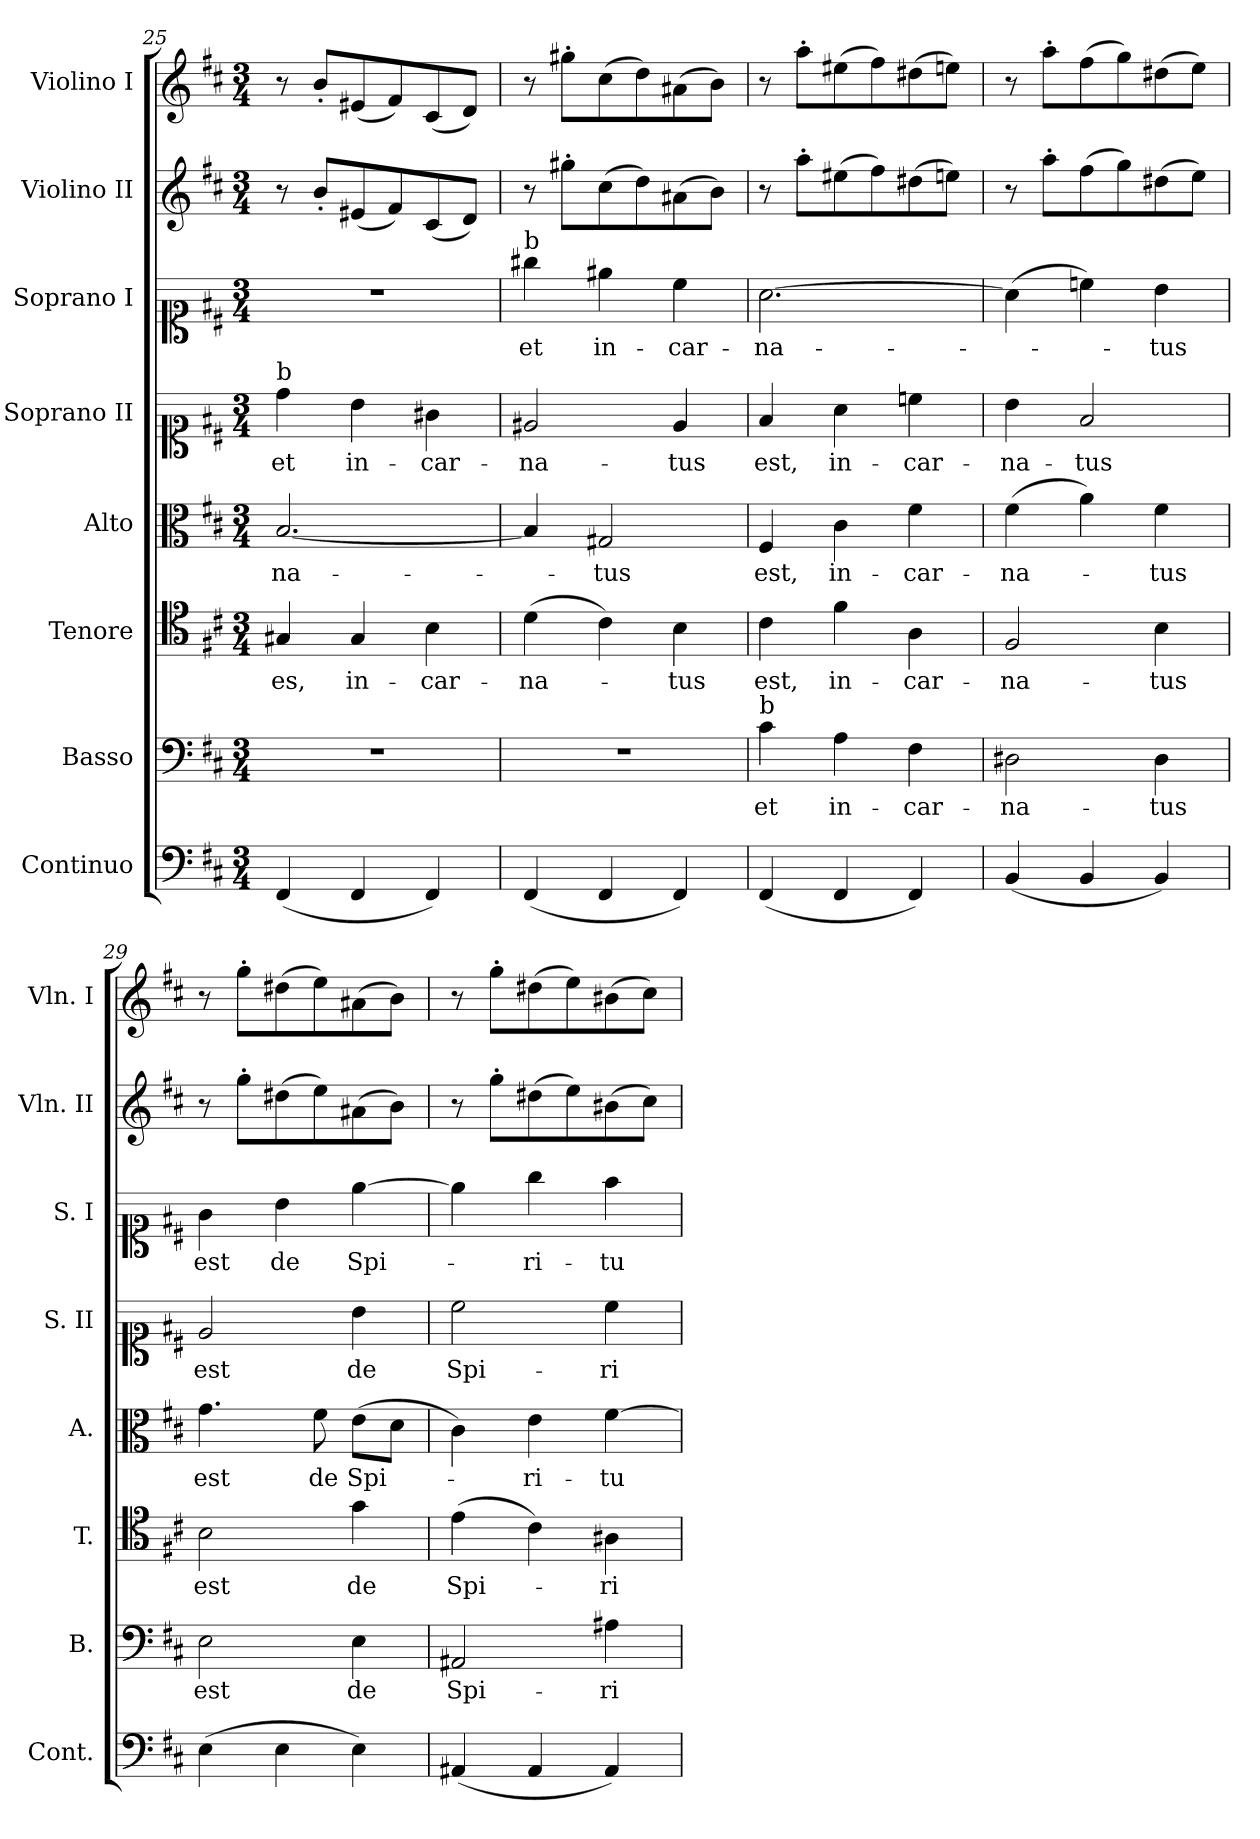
**kern	**kern	**text	**kern	**text	**kern	**text	**kern	**text	**kern	**text	**kern	**kern
*part8	*part7	*part7	*part6	*part6	*part5	*part5	*part4	*part4	*part3	*part3	*part2	*part1
*staff8	*staff7	*staff7	*staff6	*staff6	*staff5	*staff5	*staff4	*staff4	*staff3	*staff3	*staff2	*staff1
*I"Continuo	*I"Basso	*	*I"Tenore	*	*I"Alto	*	*I"Soprano II	*	*I"Soprano I	*	*I"Violino II	*I"Violino I
*I'Cont.	*I'B.	*	*I'T.	*	*I'A.	*	*I'S. II	*	*I'S. I	*	*I'Vln. II	*I'Vln. I
*clefF4	*clefF4	*	*clefC4	*	*clefC3	*	*clefC1	*	*clefC1	*	*clefG2	*clefG2
*k[f#c#]	*k[f#c#]	*	*k[f#c#]	*	*k[f#c#]	*	*k[f#c#]	*	*k[f#c#]	*	*k[f#c#]	*k[f#c#]
*M3/4	*M3/4	*	*M3/4	*	*M3/4	*	*M3/4	*	*M3/4	*	*M3/4	*M3/4
=25	=25	=25	=25	=25	=25	=25	=25	=25	=25	=25	=25	=25
!	!	!	!	!	!	!	!LO:TX:a:t=b	!	!	!	!	!
(4FF#/	2.r	.	4G#X/	es,	[2.B/	-na-	4dd\	et	2.r	.	8r	8r
.	.	.	.	.	.	.	.	.	.	.	8b'/L	8b'/L
4FF#/	.	.	4G#/	in-	.	.	4b\	in-	.	.	(8e#X/	(8e#X/
.	.	.	.	.	.	.	.	.	.	.	8f#/)	8f#/)
4FF#/)	.	.	4B\	-car-	.	.	4g#X\	-car-	.	.	(8c#/	(8c#/
.	.	.	.	.	.	.	.	.	.	.	8d/J)	8d/J)
=26	=26	=26	=26	=26	=26	=26	=26	=26	=26	=26	=26	=26
!	!	!	!	!	!	!	!	!	!LO:TX:a:t=b	!	!	!
(4FF#/	2.r	.	(4d\	-na-	4B/]	.	2e#X/	-na-	4gg#X\	et	8r	8r
.	.	.	.	.	.	.	.	.	.	.	8gg#X'\L	8gg#X'\L
4FF#/	.	.	4c#\)	.	2G#X/	-tus	.	.	4ee#X\	in-	(8cc#\	(8cc#\
.	.	.	.	.	.	.	.	.	.	.	8dd\)	8dd\)
4FF#/)	.	.	4B\	-tus	.	.	4e#/	-tus	4cc#\	-car-	(8a#X\	(8a#X\
.	.	.	.	.	.	.	.	.	.	.	8b\J)	8b\J)
=27	=27	=27	=27	=27	=27	=27	=27	=27	=27	=27	=27	=27
!	!LO:TX:a:t=b	!	!	!	!	!	!	!	!	!	!	!
(4FF#/	4c#\	et	4c#\	est,	4F#/	est,	4f#/	est,	[2.a\	-na-	8r	8r
.	.	.	.	.	.	.	.	.	.	.	8aa'\L	8aa'\L
4FF#/	4A\	in-	4f#\	in-	4c#\	in-	4a\	in-	.	.	(8ee#X\	(8ee#X\
.	.	.	.	.	.	.	.	.	.	.	8ff#\)	8ff#\)
4FF#/)	4F#\	-car-	4A\	-car-	4f#\	-car-	4ccn\	-car-	.	.	(8dd#X\	(8dd#X\
.	.	.	.	.	.	.	.	.	.	.	8een\J)	8een\J)
=28	=28	=28	=28	=28	=28	=28	=28	=28	=28	=28	=28	=28
(4BB/	2D#X\	-na-	2F#/	-na-	(4f#\	-na-	4b\	-na-	(4a\]	.	8r	8r
.	.	.	.	.	.	.	.	.	.	.	8aa'\L	8aa'\L
4BB/	.	.	.	.	4a\)	.	2f#/	-tus	4ccn\)	.	(8ff#\	(8ff#\
.	.	.	.	.	.	.	.	.	.	.	8gg\)	8gg\)
4BB/)	4D#\	-tus	4B\	-tus	4f#\	-tus	.	.	4b\	-tus	(8dd#X\	(8dd#X\
.	.	.	.	.	.	.	.	.	.	.	8ee\J)	8ee\J)
=29	=29	=29	=29	=29	=29	=29	=29	=29	=29	=29	=29	=29
(4E\	2E\	est	2B\	est	4.g\	est	2e/	est	4g\	est	8r	8r
.	.	.	.	.	.	.	.	.	.	.	8gg'\L	8gg'\L
4E\	.	.	.	.	.	.	.	.	4b\	de	(8dd#X\	(8dd#X\
.	.	.	.	.	8f#\	de	.	.	.	.	8ee\)	8ee\)
4E\)	4E\	de	4g\	de	(8e\L	Spi-	4b\	de	[4ee\	Spi-	(8a#X\	(8a#X\
.	.	.	.	.	8d\J	.	.	.	.	.	8b\J)	8b\J)
=30	=30	=30	=30	=30	=30	=30	=30	=30	=30	=30	=30	=30
(4AA#X/	2AA#X/	Spi-	(4e\	Spi-	4c#\)	.	2cc#\	Spi-	4ee\]	.	8r	8r
.	.	.	.	.	.	.	.	.	.	.	8gg'\L	8gg'\L
4AA#/	.	.	4c#\)	.	4e\	-ri-	.	.	4gg\	-ri-	(8dd#X\	(8dd#X\
.	.	.	.	.	.	.	.	.	.	.	8ee\)	8ee\)
4AA#/)	4A#X\	-ri-	4A#X\	-ri-	[4f#\	-tu	4cc#\	-ri-	4ff#\	-tu	(8b#X\	(8b#X\
.	.	.	.	.	.	.	.	.	.	.	8cc#\J)	8cc#\J)
=	=	=	=	=	=	=	=	=	=	=	=	=
*-	*-	*-	*-	*-	*-	*-	*-	*-	*-	*-	*-	*-
